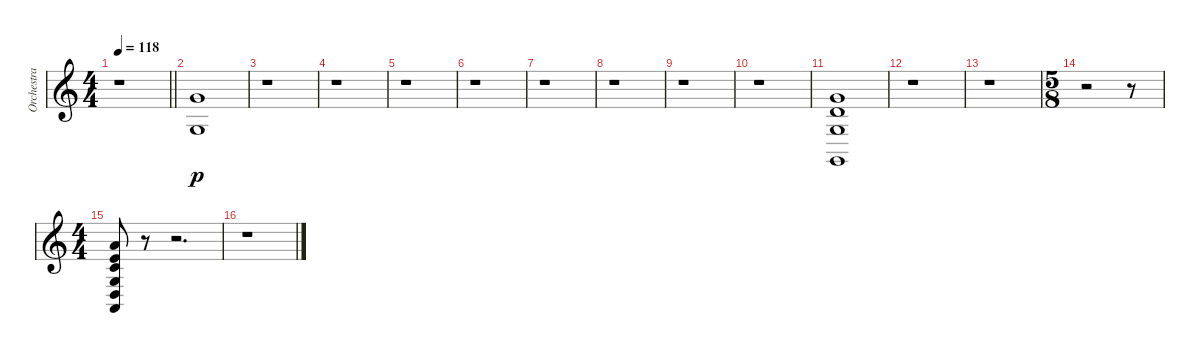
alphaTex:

\track ("Orchestra Hits" "Orchestra ") {instrument orchestrahit}
\staff {score}
\tuning (E4 B3 G3 D3 A2 E2) {hide}
\ts (4 4)
\tempo 118
\clef g2
\barLineRight lightlight
\ks c
r.1{dy pp} |
(8.2 5.4).1{dy p} |
r.1 |
r.1 |
r.1 |
r.1 |
r.1 |
r.1 |
r.1 |
r.1 |
(3.1 3.2 5.4 3.6).1 |
r.1 |
r.1 |
\ts (5 8)
r.2 r.8 |
\ts (4 4)
(5.1 5.2 5.3 5.4 5.5 5.6).8 r.8 r.2{d} |
r.1
